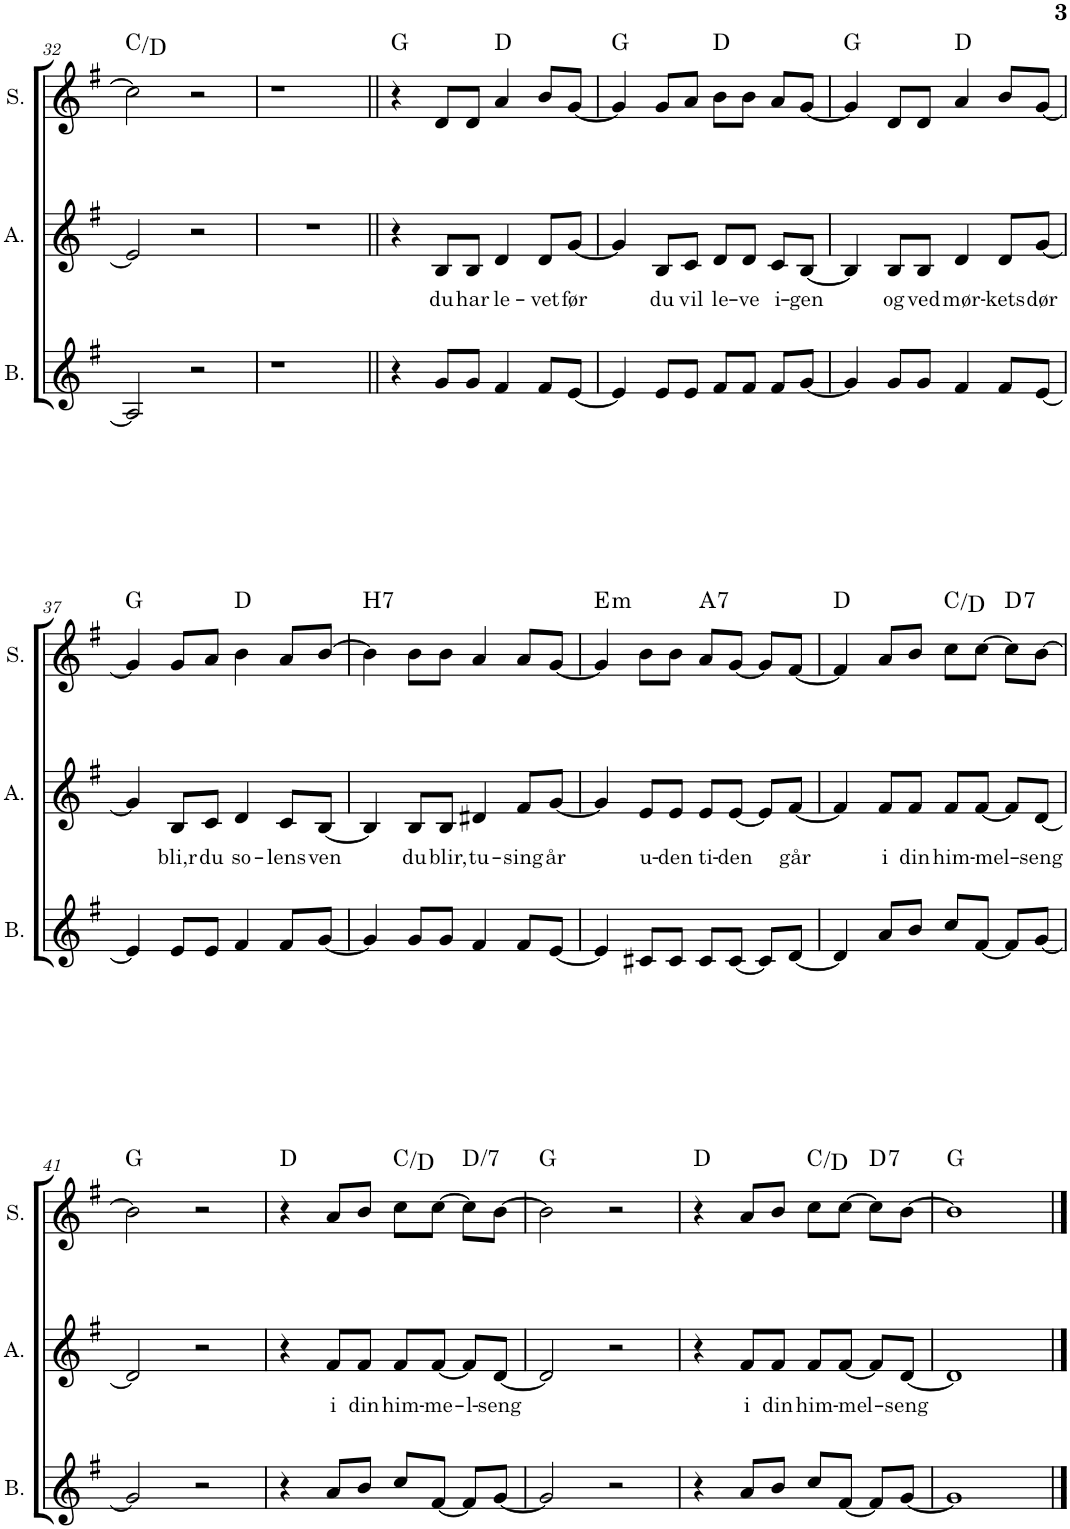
**kern	**kern	**text	**kern	**harte
*part3	*part2	*part2	*part1	*part1
*staff3	*staff2	*staff2	*staff1	*
*I"Bass	*I"Alto	*	*I"Soprano	*
*I'B.	*I'A.	*	*I'S.	*
!!LO:PB:g=z
*clefG2	*clefG2	*	*clefG2	*
*k[f#]	*k[f#]	*	*k[f#]	*
*M4/4	*M4/4	*	*M4/4	*
=32	=32	=32	=32	=32
2A/]	2e/]	.	2cc\]	C:maj/2
2r	2r	.	2r	.
=33	=33	=33	=33	=33
1r	1r	.	1r	.
=34||	=34||	=34||	=34||	=34||
4r	4r	.	4r	G:maj
!	!	!LO:LY:b	!	!
8g/L	8B/L	du	8d/L	.
!	!	!LO:LY:b	!	!
8g/J	8B/J	har	8d/J	.
!	!	!LO:LY:b	!	!
4f#/	4d/	le-	4a/	D:maj
!	!	!LO:LY:b	!	!
8f#/L	8d/L	-vet	8b/L	.
!	!	!LO:LY:b	!	!
[8e/J	[8g/J	før	[8g/J	.
=35	=35	=35	=35	=35
4e/]	4g/]	.	4g/]	G:maj
!	!	!LO:LY:b	!	!
8e/L	8B/L	du	8g/L	.
!	!	!LO:LY:b	!	!
8e/J	8c/J	vil	8a/J	.
!	!	!LO:LY:b	!	!
8f#/L	8d/L	le-	8b\L	D:maj
!	!	!LO:LY:b	!	!
8f#/J	8d/J	-ve	8b\J	.
!	!	!LO:LY:b	!	!
8f#/L	8c/L	i-	8a/L	.
!	!	!LO:LY:b	!	!
[8g/J	[8B/J	-gen	[8g/J	.
=36	=36	=36	=36	=36
4g/]	4B/]	.	4g/]	G:maj
!	!	!LO:LY:b	!	!
8g/L	8B/L	og	8d/L	.
!	!	!LO:LY:b	!	!
8g/J	8B/J	ved	8d/J	.
!	!	!LO:LY:b	!	!
4f#/	4d/	mør-	4a/	D:maj
!	!	!LO:LY:b	!	!
8f#/L	8d/L	-kets	8b/L	.
!	!	!LO:LY:b	!	!
[8e/J	[8g/J	dør	[8g/J	.
!!LO:LB:g=z
=37	=37	=37	=37	=37
4e/]	4g/]	.	4g/]	G:maj
!	!	!LO:LY:b	!	!
8e/L	8B/L	bli,r	8g/L	.
!	!	!LO:LY:b	!	!
8e/J	8c/J	du	8a/J	.
!	!	!LO:LY:b	!	!
4f#/	4d/	so-	4b\	D:maj
!	!	!LO:LY:b	!	!
8f#/L	8c/L	-lens	8a/L	.
!	!	!LO:LY:b	!	!
[8g/J	[8B/J	ven	[8b/J	.
=38	=38	=38	=38	=38
!	!	!	!	!LO:H:kt=H7
4g/]	4B/]	.	4b\]	N
!	!	!LO:LY:b	!	!
8g/L	8B/L	du	8b\L	.
!	!	!LO:LY:b	!	!
8g/J	8B/J	blir,	8b\J	.
!	!	!LO:LY:b	!	!
4f#/	4d#X/	tu-	4a/	.
!	!	!LO:LY:b	!	!
8f#/L	8f#/L	-sing	8a/L	.
!	!	!LO:LY:b	!	!
[8e/J	[8g/J	år	[8g/J	.
=39	=39	=39	=39	=39
!	!	!	!	!LO:H:kt=m
4e/]	4g/]	.	4g/]	E:min
!	!	!LO:LY:b	!	!
8c#X/L	8e/L	u-	8b\L	.
!	!	!LO:LY:b	!	!
8c#/J	8e/J	-den	8b\J	.
!	!	!LO:LY:b	!	!LO:H:kt=7
8c#/L	8e/L	ti-	8a/L	A:7
!	!	!LO:LY:b	!	!
[8c#/J	[8e/J	-den	[8g/J	.
8c#/L]	8e/L]	.	8g/L]	.
!	!	!LO:LY:b	!	!
[8d/J	[8f#/J	går	[8f#/J	.
=40	=40	=40	=40	=40
4d/]	4f#/]	.	4f#/]	D:maj
!	!	!LO:LY:b	!	!
8a/L	8f#/L	i	8a/L	.
!	!	!LO:LY:b	!	!
8b/J	8f#/J	din	8b/J	.
!	!	!LO:LY:b	!	!
8cc/L	8f#/L	him-	8cc\L	C:maj/2
!	!	!LO:LY:b	!	!
[8f#/J	[8f#/J	-mel-	[8cc\J	.
!	!	!	!	!LO:H:kt=7
8f#/L]	8f#/L]	.	8cc\L]	D:7
!	!	!LO:LY:b	!	!
[8g/J	[8d/J	-seng	[8b\J	.
!!LO:LB:g=z
=41	=41	=41	=41	=41
2g/]	2d/]	.	2b\]	G:maj
2r	2r	.	2r	.
=42	=42	=42	=42	=42
4r	4r	.	4r	D:maj
!	!	!LO:LY:b	!	!
8a/L	8f#/L	i	8a/L	.
!	!	!LO:LY:b	!	!
8b/J	8f#/J	din	8b/J	.
!	!	!LO:LY:b	!	!
8cc/L	8f#/L	him-	8cc\L	C:maj/2
!	!	!LO:LY:b	!	!
[8f#/J	[8f#/J	-me-	[8cc\J	.
!	!	!LO:LY:b	!	!LO:H:kt=7
8f#/L]	8f#/L]	-l-	8cc\L]	D:7
!	!	!LO:LY:b	!	!
[8g/J	[8d/J	-seng	[8b\J	.
=43	=43	=43	=43	=43
2g/]	2d/]	.	2b\]	G:maj
2r	2r	.	2r	.
=44	=44	=44	=44	=44
4r	4r	.	4r	D:maj
!	!	!LO:LY:b	!	!
8a/L	8f#/L	i	8a/L	.
!	!	!LO:LY:b	!	!
8b/J	8f#/J	din	8b/J	.
!	!	!LO:LY:b	!	!
8cc/L	8f#/L	him-	8cc\L	C:maj/2
!	!	!LO:LY:b	!	!
[8f#/J	[8f#/J	-mel-	[8cc\J	.
!	!	!	!	!LO:H:kt=7
8f#/L]	8f#/L]	.	8cc\L]	D:7
!	!	!LO:LY:b	!	!
[8g/J	[8d/J	-seng	[8b\J	.
=45	=45	=45	=45	=45
1g]	1d]	.	1b]	G:maj
==	==	==	==	==
*-	*-	*-	*-	*-
